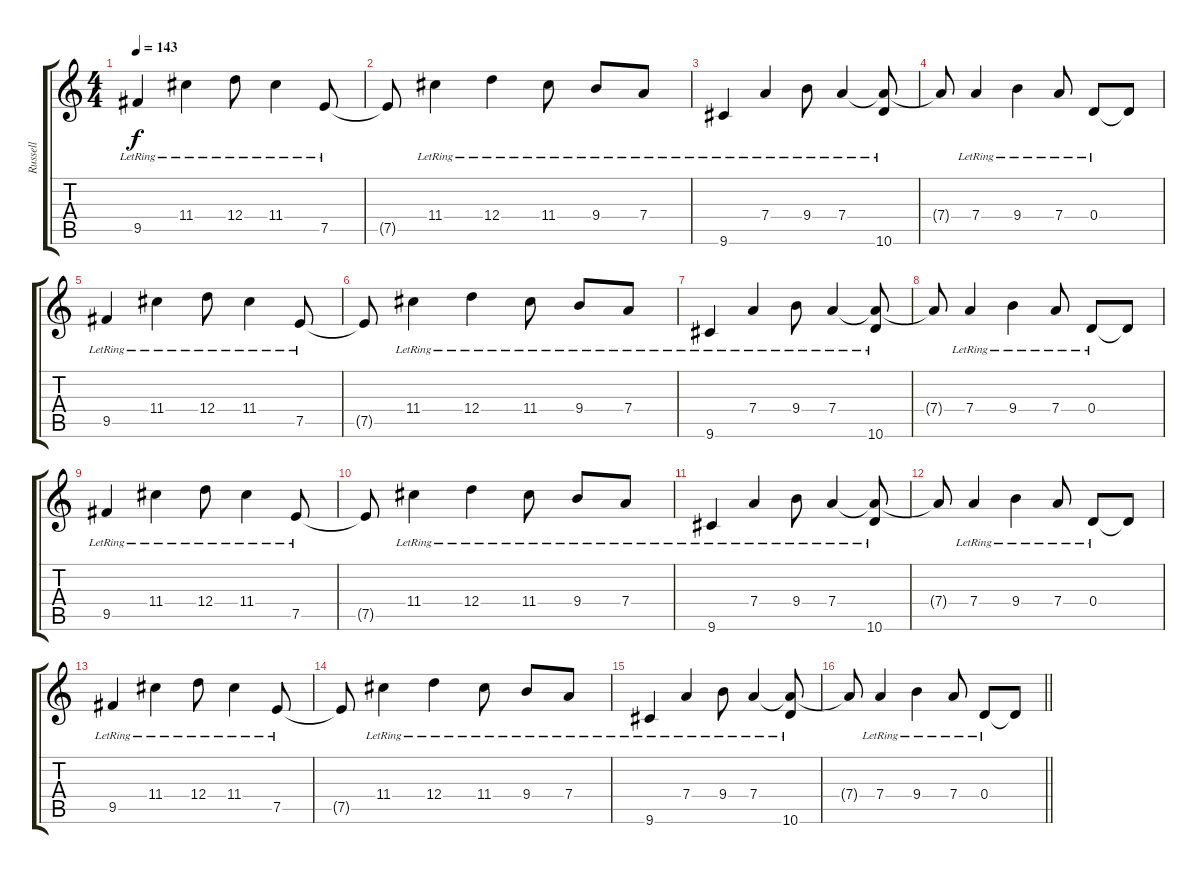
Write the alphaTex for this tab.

\track ("Russell" "Russell") {instrument electricguitarclean}
\staff {score tabs}
\tuning (E4 B3 G3 D3 A2 E2) {hide}
\ts (4 4)
\tempo 143
\clef g2
\ks c
9.5{lr}.4{dy f} 11.4{lr}.4 12.4{lr}.8 11.4{lr}.4 7.5{lr}.8 |
7.5{t}.8 11.4{lr}.4 12.4{lr}.4 11.4{lr}.8 9.4{lr}.8 7.4{lr}.8 |
9.6{lr}.4 7.4{lr}.4 9.4{lr}.8 7.4{lr}.4 (7.4{t} 10.6{lr}).8 |
7.4{t}.8 7.4{lr}.4 9.4{lr}.4 7.4{lr}.8 0.4{lr}.8 0.4{t}.8 |
9.5{lr}.4 11.4{lr}.4 12.4{lr}.8 11.4{lr}.4 7.5{lr}.8 |
7.5{t}.8 11.4{lr}.4 12.4{lr}.4 11.4{lr}.8 9.4{lr}.8 7.4{lr}.8 |
9.6{lr}.4 7.4{lr}.4 9.4{lr}.8 7.4{lr}.4 (7.4{t} 10.6{lr}).8 |
7.4{t}.8 7.4{lr}.4 9.4{lr}.4 7.4{lr}.8 0.4{lr}.8 0.4{t}.8 |
9.5{lr}.4 11.4{lr}.4 12.4{lr}.8 11.4{lr}.4 7.5{lr}.8 |
7.5{t}.8 11.4{lr}.4 12.4{lr}.4 11.4{lr}.8 9.4{lr}.8 7.4{lr}.8 |
9.6{lr}.4 7.4{lr}.4 9.4{lr}.8 7.4{lr}.4 (7.4{t} 10.6{lr}).8 |
7.4{t}.8 7.4{lr}.4 9.4{lr}.4 7.4{lr}.8 0.4{lr}.8 0.4{t}.8 |
9.5{lr}.4 11.4{lr}.4 12.4{lr}.8 11.4{lr}.4 7.5{lr}.8 |
7.5{t}.8 11.4{lr}.4 12.4{lr}.4 11.4{lr}.8 9.4{lr}.8 7.4{lr}.8 |
9.6{lr}.4 7.4{lr}.4 9.4{lr}.8 7.4{lr}.4 (7.4{t} 10.6{lr}).8 |
\barLineRight lightlight
7.4{t}.8 7.4{lr}.4 9.4{lr}.4 7.4{lr}.8 0.4{lr}.8 0.4{t}.8
